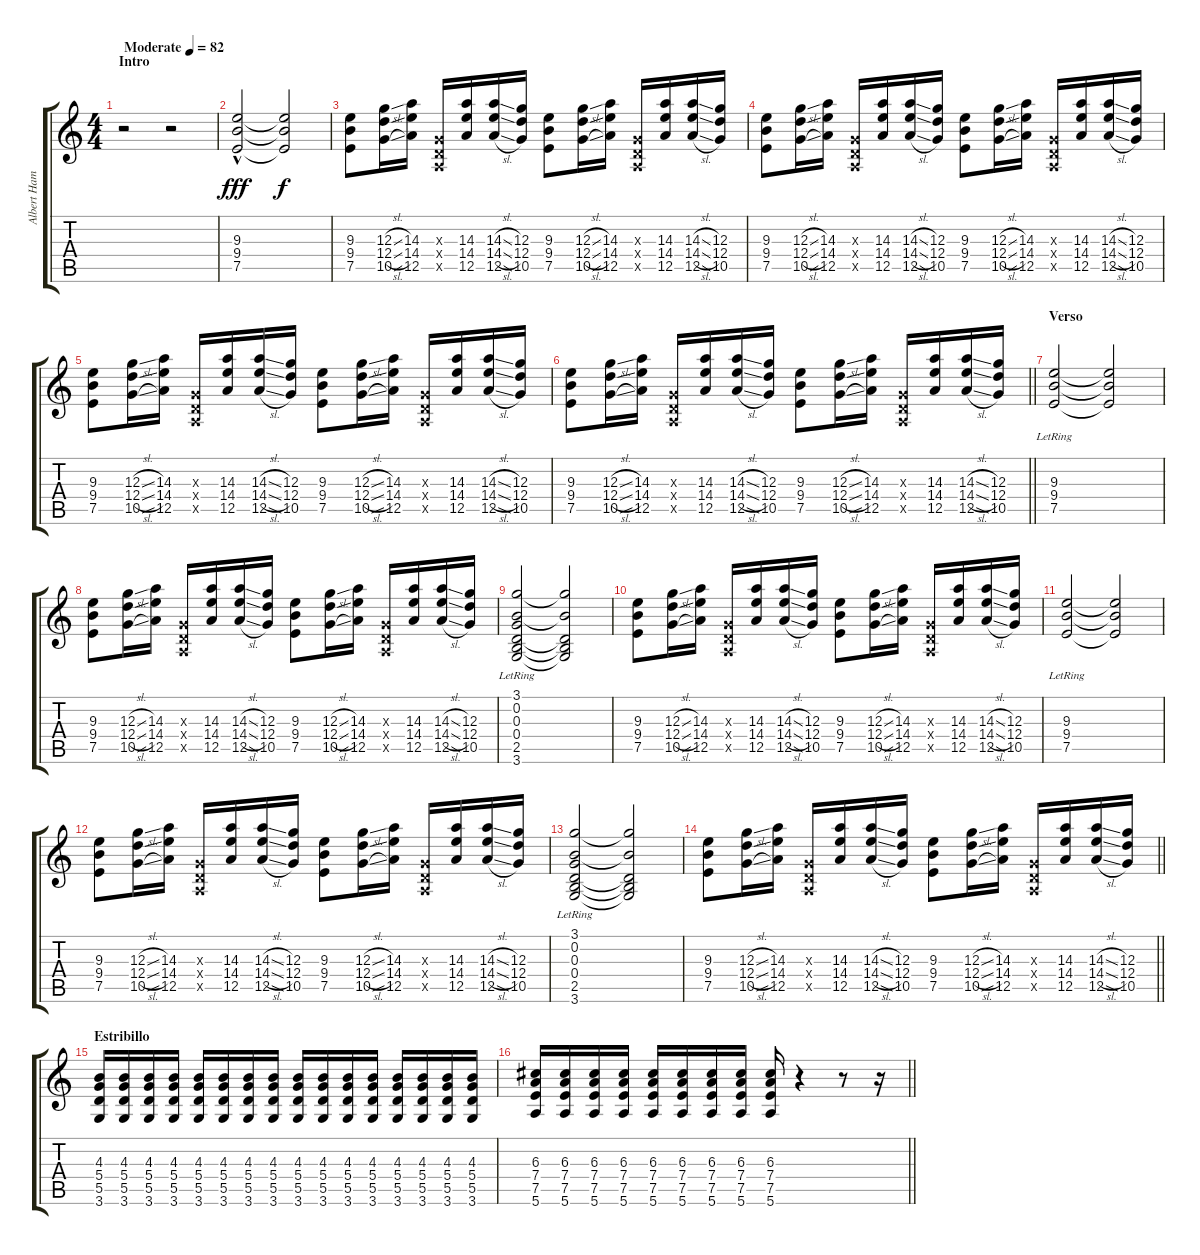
\track ("Albert Hammond Jr." "Albert Ham") {instrument overdrivenguitar}
\staff {score tabs}
\tuning (E4 B3 G3 D3 A2 E2) {hide}
\ts (4 4)
\section ("" "Intro")
\tempo (82 "Moderate")
\clef g2
\ks c
r.2{dy fff instrument overdrivenguitar} r.2 |
(9.3{hac} 9.4 7.5).2 (9.3{t} 9.4{t} 7.5{t}).2{dy f} |
(9.3 9.4 7.5).8 (12.3{sl} 12.4{sl} 10.5{sl}).16 (14.3 14.4 12.5).16 (0.3{x} 0.4{x} 0.5{x}).16 (14.3 14.4 12.5).16 (14.3{sl} 14.4{sl} 12.5{sl}).16 (12.3 12.4 10.5).16 (9.3 9.4 7.5).8 (12.3{sl} 12.4{sl} 10.5{sl}).16 (14.3 14.4 12.5).16 (0.3{x} 0.4{x} 0.5{x}).16 (14.3 14.4 12.5).16 (14.3{sl} 14.4{sl} 12.5{sl}).16 (12.3 12.4 10.5).16 |
(9.3 9.4 7.5).8 (12.3{sl} 12.4{sl} 10.5{sl}).16 (14.3 14.4 12.5).16 (0.3{x} 0.4{x} 0.5{x}).16 (14.3 14.4 12.5).16 (14.3{sl} 14.4{sl} 12.5{sl}).16 (12.3 12.4 10.5).16 (9.3 9.4 7.5).8 (12.3{sl} 12.4{sl} 10.5{sl}).16 (14.3 14.4 12.5).16 (0.3{x} 0.4{x} 0.5{x}).16 (14.3 14.4 12.5).16 (14.3{sl} 14.4{sl} 12.5{sl}).16 (12.3 12.4 10.5).16 |
(9.3 9.4 7.5).8 (12.3{sl} 12.4{sl} 10.5{sl}).16 (14.3 14.4 12.5).16 (0.3{x} 0.4{x} 0.5{x}).16 (14.3 14.4 12.5).16 (14.3{sl} 14.4{sl} 12.5{sl}).16 (12.3 12.4 10.5).16 (9.3 9.4 7.5).8 (12.3{sl} 12.4{sl} 10.5{sl}).16 (14.3 14.4 12.5).16 (0.3{x} 0.4{x} 0.5{x}).16 (14.3 14.4 12.5).16 (14.3{sl} 14.4{sl} 12.5{sl}).16 (12.3 12.4 10.5).16 |
\barLineRight lightlight
(9.3 9.4 7.5).8 (12.3{sl} 12.4{sl} 10.5{sl}).16 (14.3 14.4 12.5).16 (0.3{x} 0.4{x} 0.5{x}).16 (14.3 14.4 12.5).16 (14.3{sl} 14.4{sl} 12.5{sl}).16 (12.3 12.4 10.5).16 (9.3 9.4 7.5).8 (12.3{sl} 12.4{sl} 10.5{sl}).16 (14.3 14.4 12.5).16 (0.3{x} 0.4{x} 0.5{x}).16 (14.3 14.4 12.5).16 (14.3{sl} 14.4{sl} 12.5{sl}).16 (12.3 12.4 10.5).16 |
\section ("" "Verso")
(9.3{lr} 9.4{lr} 7.5{lr}).2 (9.3{t} 9.4{t} 7.5{t}).2 |
(9.3 9.4 7.5).8 (12.3{sl} 12.4{sl} 10.5{sl}).16 (14.3 14.4 12.5).16 (0.3{x} 0.4{x} 0.5{x}).16 (14.3 14.4 12.5).16 (14.3{sl} 14.4{sl} 12.5{sl}).16 (12.3 12.4 10.5).16 (9.3 9.4 7.5).8 (12.3{sl} 12.4{sl} 10.5{sl}).16 (14.3 14.4 12.5).16 (0.3{x} 0.4{x} 0.5{x}).16 (14.3 14.4 12.5).16 (14.3{sl} 14.4{sl} 12.5{sl}).16 (12.3 12.4 10.5).16 |
(3.1 0.2 0.3 0.4{lr} 2.5 3.6).2{volume 4} (3.1{t} 0.2{t} 0.4{t} 2.5{t} 3.6{t}).2 |
(9.3 9.4 7.5).8{volume 10} (12.3{sl} 12.4{sl} 10.5{sl}).16 (14.3 14.4 12.5).16 (0.3{x} 0.4{x} 0.5{x}).16 (14.3 14.4 12.5).16 (14.3{sl} 14.4{sl} 12.5{sl}).16 (12.3 12.4 10.5).16 (9.3 9.4 7.5).8 (12.3{sl} 12.4{sl} 10.5{sl}).16 (14.3 14.4 12.5).16 (0.3{x} 0.4{x} 0.5{x}).16 (14.3 14.4 12.5).16 (14.3{sl} 14.4{sl} 12.5{sl}).16 (12.3 12.4 10.5).16 |
(9.3{lr} 9.4{lr} 7.5{lr}).2 (9.3{t} 9.4{t} 7.5{t}).2 |
(9.3 9.4 7.5).8 (12.3{sl} 12.4{sl} 10.5{sl}).16 (14.3 14.4 12.5).16 (0.3{x} 0.4{x} 0.5{x}).16 (14.3 14.4 12.5).16 (14.3{sl} 14.4{sl} 12.5{sl}).16 (12.3 12.4 10.5).16 (9.3 9.4 7.5).8 (12.3{sl} 12.4{sl} 10.5{sl}).16 (14.3 14.4 12.5).16 (0.3{x} 0.4{x} 0.5{x}).16 (14.3 14.4 12.5).16 (14.3{sl} 14.4{sl} 12.5{sl}).16 (12.3 12.4 10.5).16 |
(3.1 0.2 0.3 0.4{lr} 2.5 3.6).2{volume 4} (3.1{t} 0.2{t} 0.4{t} 2.5{t} 3.6{t}).2 |
\barLineRight lightlight
(9.3 9.4 7.5).8{volume 10} (12.3{sl} 12.4{sl} 10.5{sl}).16 (14.3 14.4 12.5).16 (0.3{x} 0.4{x} 0.5{x}).16 (14.3 14.4 12.5).16 (14.3{sl} 14.4{sl} 12.5{sl}).16 (12.3 12.4 10.5).16 (9.3 9.4 7.5).8 (12.3{sl} 12.4{sl} 10.5{sl}).16 (14.3 14.4 12.5).16 (0.3{x} 0.4{x} 0.5{x}).16 (14.3 14.4 12.5).16 (14.3{sl} 14.4{sl} 12.5{sl}).16 (12.3 12.4 10.5).16 |
\section ("" "Estribillo")
(4.3 5.4 5.5 3.6).16 (4.3 5.4 5.5 3.6).16 (4.3 5.4 5.5 3.6).16 (4.3 5.4 5.5 3.6).16 (4.3 5.4 5.5 3.6).16 (4.3 5.4 5.5 3.6).16 (4.3 5.4 5.5 3.6).16 (4.3 5.4 5.5 3.6).16 (4.3 5.4 5.5 3.6).16 (4.3 5.4 5.5 3.6).16 (4.3 5.4 5.5 3.6).16 (4.3 5.4 5.5 3.6).16 (4.3 5.4 5.5 3.6).16 (4.3 5.4 5.5 3.6).16 (4.3 5.4 5.5 3.6).16 (4.3 5.4 5.5 3.6).16 |
\barLineRight lightlight
(6.3 7.4 7.5 5.6).16 (6.3 7.4 7.5 5.6).16 (6.3 7.4 7.5 5.6).16 (6.3 7.4 7.5 5.6).16 (6.3 7.4 7.5 5.6).16 (6.3 7.4 7.5 5.6).16 (6.3 7.4 7.5 5.6).16 (6.3 7.4 7.5 5.6).16 (6.3 7.4 7.5 5.6).16 r.4 r.8 r.16
